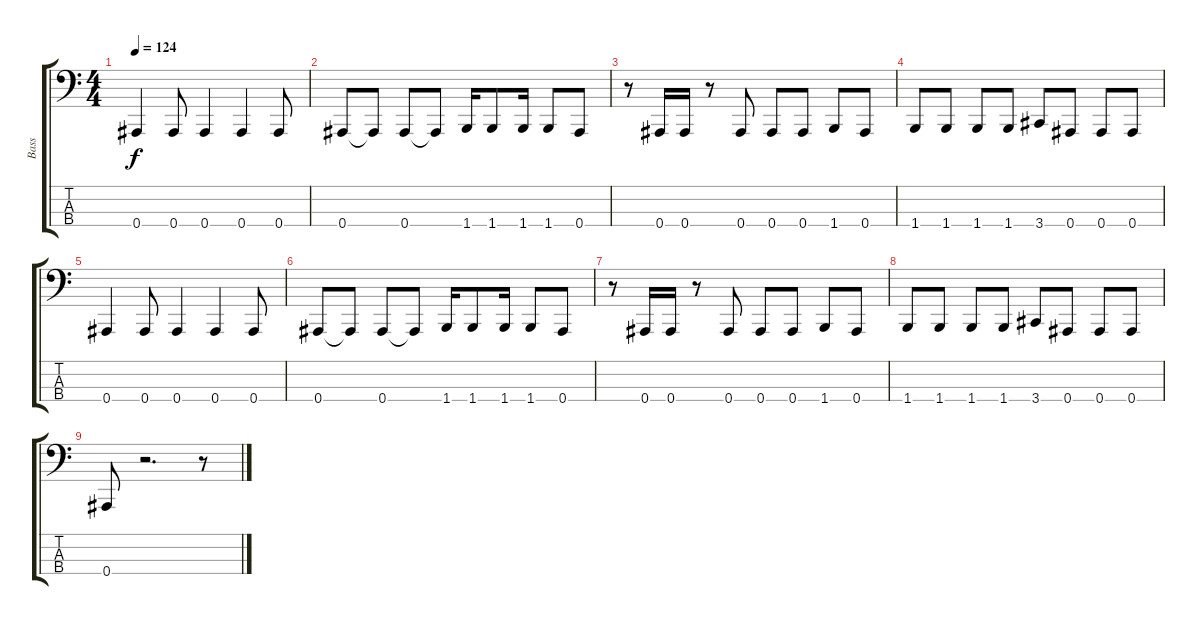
\track ("Bass" "Bass") {instrument electricbasspick}
\staff {score tabs}
\tuning (Eb2 Bb1 F1 Bb0) {hide}
\ts (4 4)
\tempo 124
\clef f4
\ks c
0.4.4{dy f} 0.4.8 0.4.4 0.4.4 0.4.8 |
0.4.8 0.4{t}.8 0.4.8 0.4{t}.8 1.4.16 1.4.8 1.4.16 1.4.8 0.4.8 |
r.8 0.4.16 0.4.16 r.8 0.4.8 0.4.8 0.4.8 1.4.8 0.4.8 |
1.4.8 1.4.8 1.4.8 1.4.8 3.4.8 0.4.8 0.4.8 0.4.8 |
0.4.4 0.4.8 0.4.4 0.4.4 0.4.8 |
0.4.8 0.4{t}.8 0.4.8 0.4{t}.8 1.4.16 1.4.8 1.4.16 1.4.8 0.4.8 |
r.8 0.4.16 0.4.16 r.8 0.4.8 0.4.8 0.4.8 1.4.8 0.4.8 |
1.4.8 1.4.8 1.4.8 1.4.8 3.4.8 0.4.8 0.4.8 0.4.8 |
0.4.8 r.2{d} r.8
